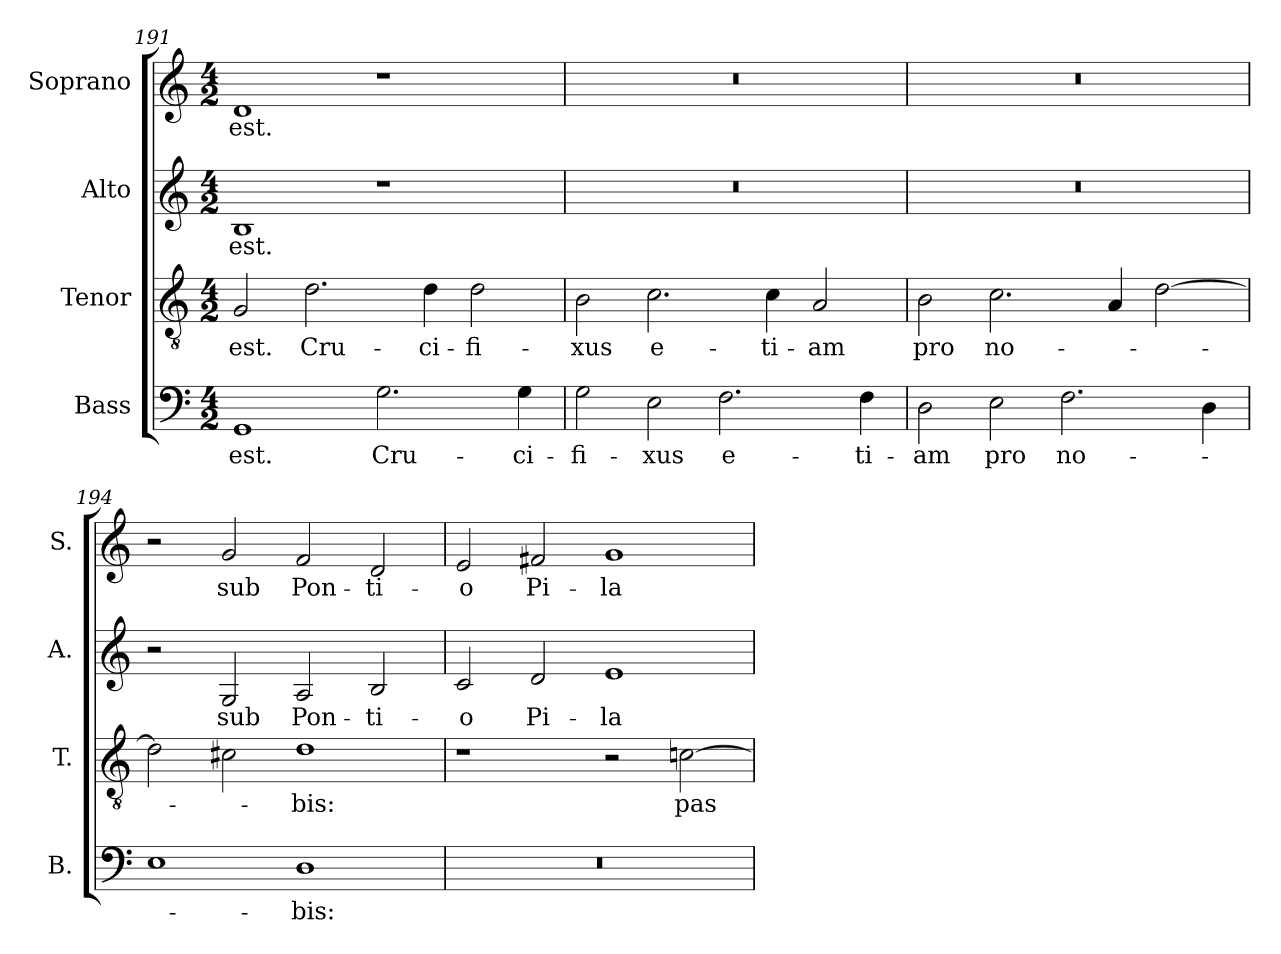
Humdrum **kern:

**kern	**text	**kern	**text	**kern	**text	**kern	**text
*part4	*part4	*part3	*part3	*part2	*part2	*part1	*part1
*staff4	*staff4	*staff3	*staff3	*staff2	*staff2	*staff1	*staff1
*I"Bass	*	*I"Tenor	*	*I"Alto	*	*I"Soprano	*
*I'B.	*	*I'T.	*	*I'A.	*	*I'S.	*
*clefF4	*	*clefGv2	*	*clefG2	*	*clefG2	*
*	*	*ITrd7c12	*	*	*	*	*
*k[]	*	*k[]	*	*k[]	*	*k[]	*
*C:	*	*C:	*	*C:	*	*C:	*
*M4/2	*	*M4/2	*	*M4/2	*	*M4/2	*
=191	=191	=191	=191	=191	=191	=191	=191
!	!LO:LY:b:color=#000000	!	!	!	!	!	!
!	!	!	!LO:LY:b:color=#000000	!	!	!	!
!	!	!	!	!	!LO:LY:b:color=#000000	!	!
!	!	!	!	!	!	!	!LO:LY:b:color=#000000
1GGi	est.	2GGi/	est.	1Bi	est.	1di	est.
!	!	!	!LO:LY:b:color=#000000	!	!	!	!
.	.	2.Di\	Cru-	.	.	.	.
!	!LO:LY:b:color=#000000	!	!	!	!	!	!
2.Gi\	Cru-	.	.	1r	.	1r	.
!	!	!	!LO:LY:b:color=#000000	!	!	!	!
.	.	4Di\	-ci-	.	.	.	.
!	!	!	!LO:LY:b:color=#000000	!	!	!	!
.	.	2Di\	-fi-	.	.	.	.
!	!LO:LY:b:color=#000000	!	!	!	!	!	!
4Gi\	-ci-	.	.	.	.	.	.
=192	=192	=192	=192	=192	=192	=192	=192
!	!LO:LY:b:color=#000000	!	!	!	!	!	!
!	!	!	!LO:LY:b:color=#000000	!LO:N:vis=1	!	!LO:N:vis=1	!
2Gi\	-fi-	2BBi\	-xus	0r	.	0r	.
!	!LO:LY:b:color=#000000	!	!	!	!	!	!
!	!	!	!LO:LY:b:color=#000000	!	!	!	!
2Ei\	-xus	2.Ci\	e-	.	.	.	.
!	!LO:LY:b:color=#000000	!	!	!	!	!	!
2.Fi\	e-	.	.	.	.	.	.
!	!	!	!LO:LY:b:color=#000000	!	!	!	!
.	.	4Ci\	-ti-	.	.	.	.
!	!	!	!LO:LY:b:color=#000000	!	!	!	!
.	.	2AAi/	-am	.	.	.	.
!	!LO:LY:b:color=#000000	!	!	!	!	!	!
4Fi\	-ti-	.	.	.	.	.	.
!!LO:LB:g=z
=193	=193	=193	=193	=193	=193	=193	=193
!	!LO:LY:b:color=#000000	!	!	!	!	!	!
!	!	!	!LO:LY:b:color=#000000	!LO:N:vis=1	!	!LO:N:vis=1	!
2Di\	-am	2BBi\	pro	0r	.	0r	.
!	!LO:LY:b:color=#000000	!	!	!	!	!	!
!	!	!	!LO:LY:b:color=#000000	!	!	!	!
2Ei\	pro	2.Ci\	no-	.	.	.	.
!	!LO:LY:b:color=#000000	!	!	!	!	!	!
2.Fi\	no-	.	.	.	.	.	.
.	.	4AAi/	.	.	.	.	.
.	.	[2Di\	.	.	.	.	.
4Di\	.	.	.	.	.	.	.
=194	=194	=194	=194	=194	=194	=194	=194
1Ei	.	2Di\]	.	2r	.	2r	.
!	!	!	!	!	!LO:LY:b:color=#000000	!	!
!	!	!	!	!	!	!	!LO:LY:b:color=#000000
.	.	2C#Xi\	.	2Gi/	sub	2gi/	sub
!	!LO:LY:b:color=#000000	!	!	!	!	!	!
!	!	!	!LO:LY:b:color=#000000	!	!	!	!
!	!	!	!	!	!LO:LY:b:color=#000000	!	!
!	!	!	!	!	!	!	!LO:LY:b:color=#000000
1Di	-bis:	1Di	-bis:	2Ai/	Pon-	2fi/	Pon-
!	!	!	!	!	!LO:LY:b:color=#000000	!	!
!	!	!	!	!	!	!	!LO:LY:b:color=#000000
.	.	.	.	2Bi/	-ti-	2di/	-ti-
=195	=195	=195	=195	=195	=195	=195	=195
!LO:N:vis=1	!	!	!	!	!	!	!
!	!	!	!	!	!LO:LY:b:color=#000000	!	!
!	!	!	!	!	!	!	!LO:LY:b:color=#000000
0r	.	1r	.	2ci/	-o	2ei/	-o
!	!	!	!	!	!LO:LY:b:color=#000000	!	!
!	!	!	!	!	!	!	!LO:LY:b:color=#000000
.	.	.	.	2di/	Pi-	2f#Xi/	Pi-
!	!	!	!	!	!LO:LY:b:color=#000000	!	!
!	!	!	!	!	!	!	!LO:LY:b:color=#000000
.	.	2r	.	1ei	-la-	1gi	-la-
!	!	!	!LO:LY:b:color=#000000	!	!	!	!
.	.	[2Cni\	pas-	.	.	.	.
=	=	=	=	=	=	=	=
*-	*-	*-	*-	*-	*-	*-	*-
